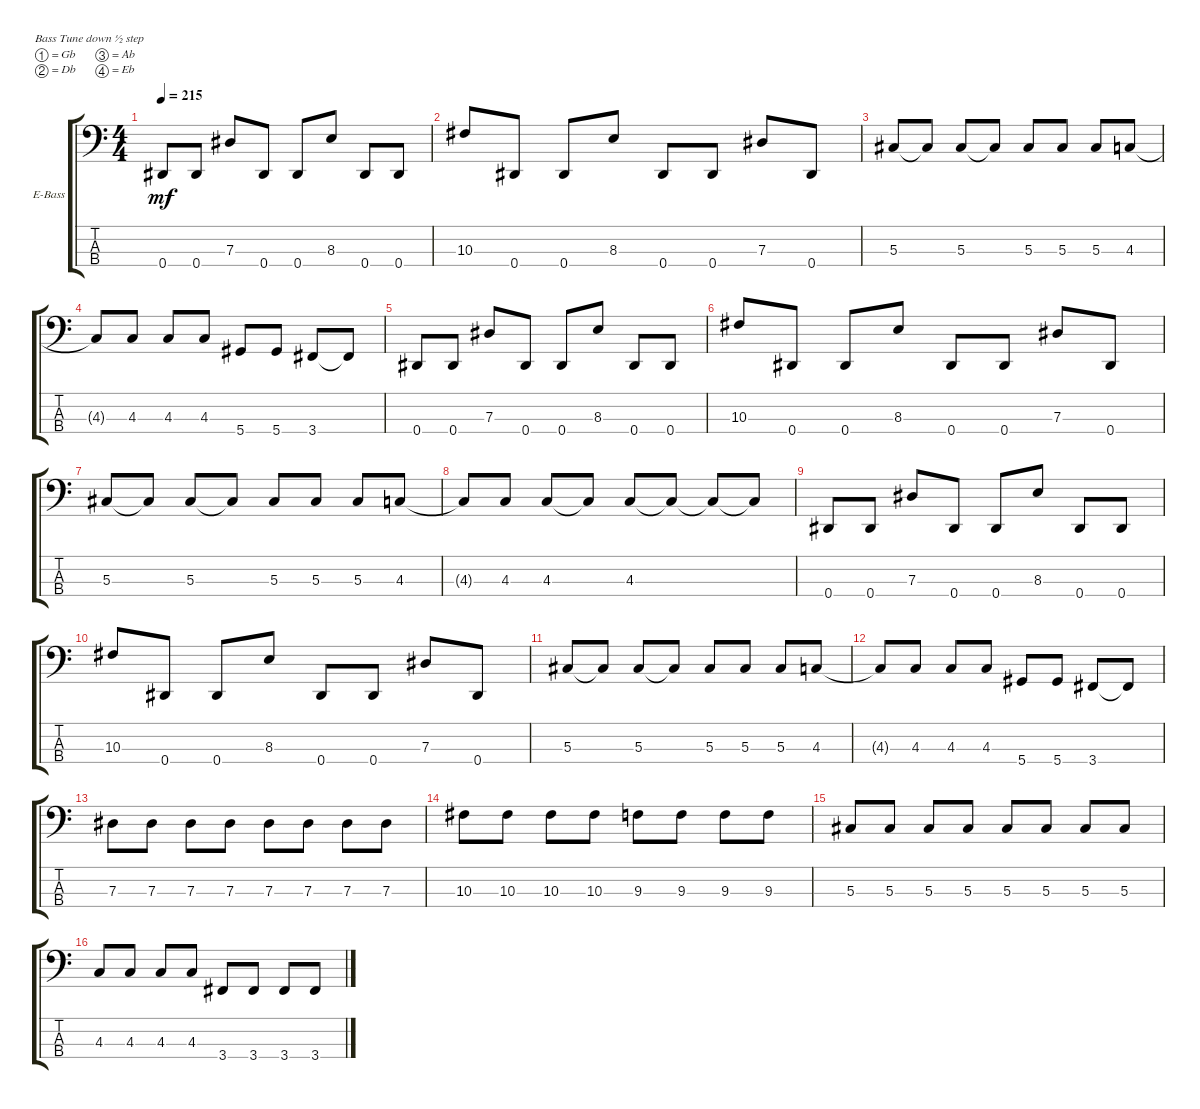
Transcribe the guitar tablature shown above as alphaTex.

\bracketExtendMode groupsimilarinstruments
\firstSystemTrackNameOrientation horizontal
\otherSystemsTrackNameOrientation horizontal
\track ("Electric Bass" "E-Bass") {instrument electricbassfinger}
\staff {score tabs}
\tuning (Gb2 Db2 Ab1 Eb1)
\ts (4 4)
\tempo 215
\clef f4
\ks c
0.4.8{dy mf} 0.4.8 7.3.8 0.4.8 0.4.8 8.3.8 0.4.8 0.4.8 |
10.3.8 0.4.8 0.4.8 8.3.8 0.4.8 0.4.8 7.3.8 0.4.8 |
5.3.8 5.3{t}.8 5.3.8 5.3{t}.8 5.3.8 5.3.8 5.3.8 4.3.8 |
4.3{t}.8 4.3.8 4.3.8 4.3.8 5.4.8 5.4.8 3.4.8 3.4{t}.8 |
0.4.8 0.4.8 7.3.8 0.4.8 0.4.8 8.3.8 0.4.8 0.4.8 |
10.3.8 0.4.8 0.4.8 8.3.8 0.4.8 0.4.8 7.3.8 0.4.8 |
5.3.8 5.3{t}.8 5.3.8 5.3{t}.8 5.3.8 5.3.8 5.3.8 4.3.8 |
4.3{t}.8 4.3.8 4.3.8 4.3{t}.8 4.3.8 4.3{t}.8 4.3{t}.8 4.3{t}.8 |
0.4.8 0.4.8 7.3.8 0.4.8 0.4.8 8.3.8 0.4.8 0.4.8 |
10.3.8 0.4.8 0.4.8 8.3.8 0.4.8 0.4.8 7.3.8 0.4.8 |
5.3.8 5.3{t}.8 5.3.8 5.3{t}.8 5.3.8 5.3.8 5.3.8 4.3.8 |
4.3{t}.8 4.3.8 4.3.8 4.3.8 5.4.8 5.4.8 3.4.8 3.4{t}.8 |
7.3.8 7.3.8 7.3.8 7.3.8 7.3.8 7.3.8 7.3.8 7.3.8 |
10.3.8 10.3.8 10.3.8 10.3.8 9.3.8 9.3.8 9.3.8 9.3.8 |
5.3.8 5.3.8 5.3.8 5.3.8 5.3.8 5.3.8 5.3.8 5.3.8 |
4.3.8 4.3.8 4.3.8 4.3.8 3.4.8 3.4.8 3.4.8 3.4.8
